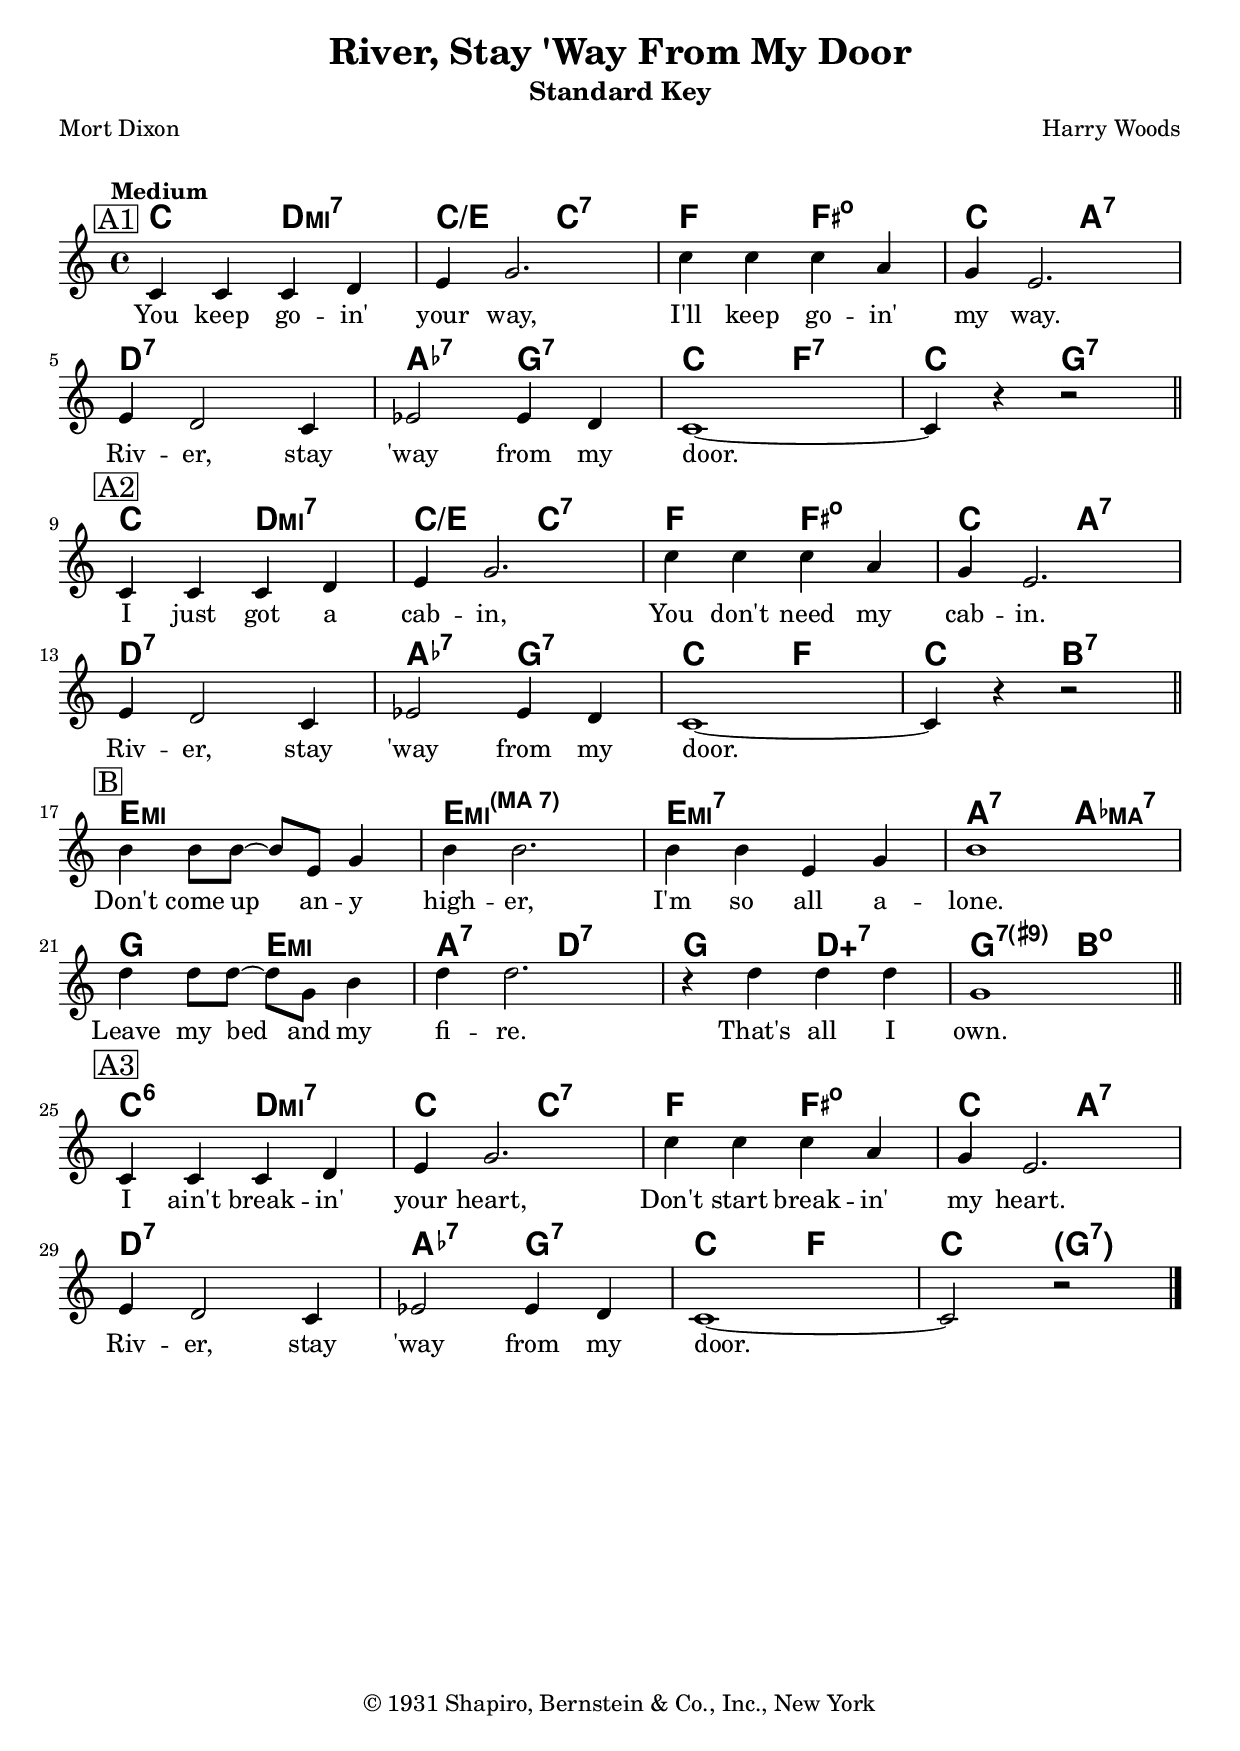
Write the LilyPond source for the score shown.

\version "2.24.0"

\include "english.ly"

instrument = "Standard Key"
whatKey = c
whatClef = "treble"

%% -*- Mode: LilyPond -*-

\include "lead-sheets.ily"

\header {
  title = "River, Stay 'Way From My Door"
  subtitle = \instrument
  poet = "Mort Dixon"
  composer = "Harry Woods"
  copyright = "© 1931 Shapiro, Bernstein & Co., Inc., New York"
}

refrainLyrics = \lyricmode {
  You keep go -- in' your way,
  I'll keep go -- in' my way.
  Riv -- er, stay 'way from my door.
  
  I just got a cab -- in,
  You don't need my cab -- in.
  Riv -- er, stay 'way from my door.

  Don't come up an -- y high -- er,
  I'm so all a -- lone.
  Leave my bed and my fi -- re.
  That's all I own.
  
  I ain't break -- in' your heart,
  Don't start break -- in' my heart.
  Riv -- er, stay 'way from my door.
}

refrainChords = \chordmode {
  c2 d2:m7 c2/e c2:7 f2 fs2:dim7 c2 a2:7
  d1:7 af2:7 g2:7 c2 f2:7 c2 g2:7

  c2 d2:m7 c2/e c2:7 f2 fs2:dim7 c2 a2:7
  d1:7 af2:7 g2:7 c2 f2 c2 b2:7
  
  e1:m e1:m7+ e1:m7 a2:7 af2:maj7
  g2 e2:m a2:7 d2:7 g2 d2:7.5+ g2:7.9+ b2:dim7

  c2:6 d2:m7 c2 c2:7 f2 fs2:dim7 c2 a2:7
  d1:7 af2:7 g2:7 c2 f2 c2

  \chordInsideParens{ g2:7 }
}

refrainKey = c

refrainMelody = \relative f' {
  \time 4/4
  \key \refrainKey \major
  \clef \whatClef
  \tempo "Medium"

  \mark \markup{ \box "A1" }
  
  c4 c4 c4 d4 | e4 g2. | c4 c4 c4 a4 | g4 e2. |
  e4 d2 c4 | ef2 ef4 d4 | c1~ | c4 r4 r2 |
  
  \bar "||"
  \break

  \mark \markup{ \box "A2" }
  
  c4 c4 c4 d4 | e4 g2. | c4 c4 c4 a4 | g4 e2. |
  e4 d2 c4 | ef2 ef4 d4 | c1~ | c4 r4 r2 |
  
  \bar "||"
  \break

  \mark \markup{ \box "B" }
  
  b'4 b8 b8~ b8 e,8 g4 | b4 b2. | b4 b4 e,4 g4 | b1 |
  d4 d8 d8~ d8 g,8 b4 | d4 d2. | r4 d4 d4 d4 | g,1 |
  
  \bar "||"
  \break

  \mark \markup{ \box "A3" }

  c,4 c4 c4 d4 | e4 g2. | c4 c4 c4 a4 | g4 e2. |
  e4 d2 c4 | ef2 ef4 d4 | c1~ | c2 r2 |

  \bar "|."
}

\include "paper.ily"

\markup {
  % Leave a gap after the header
  \vspace #1
}

\include "refrain.ily"

